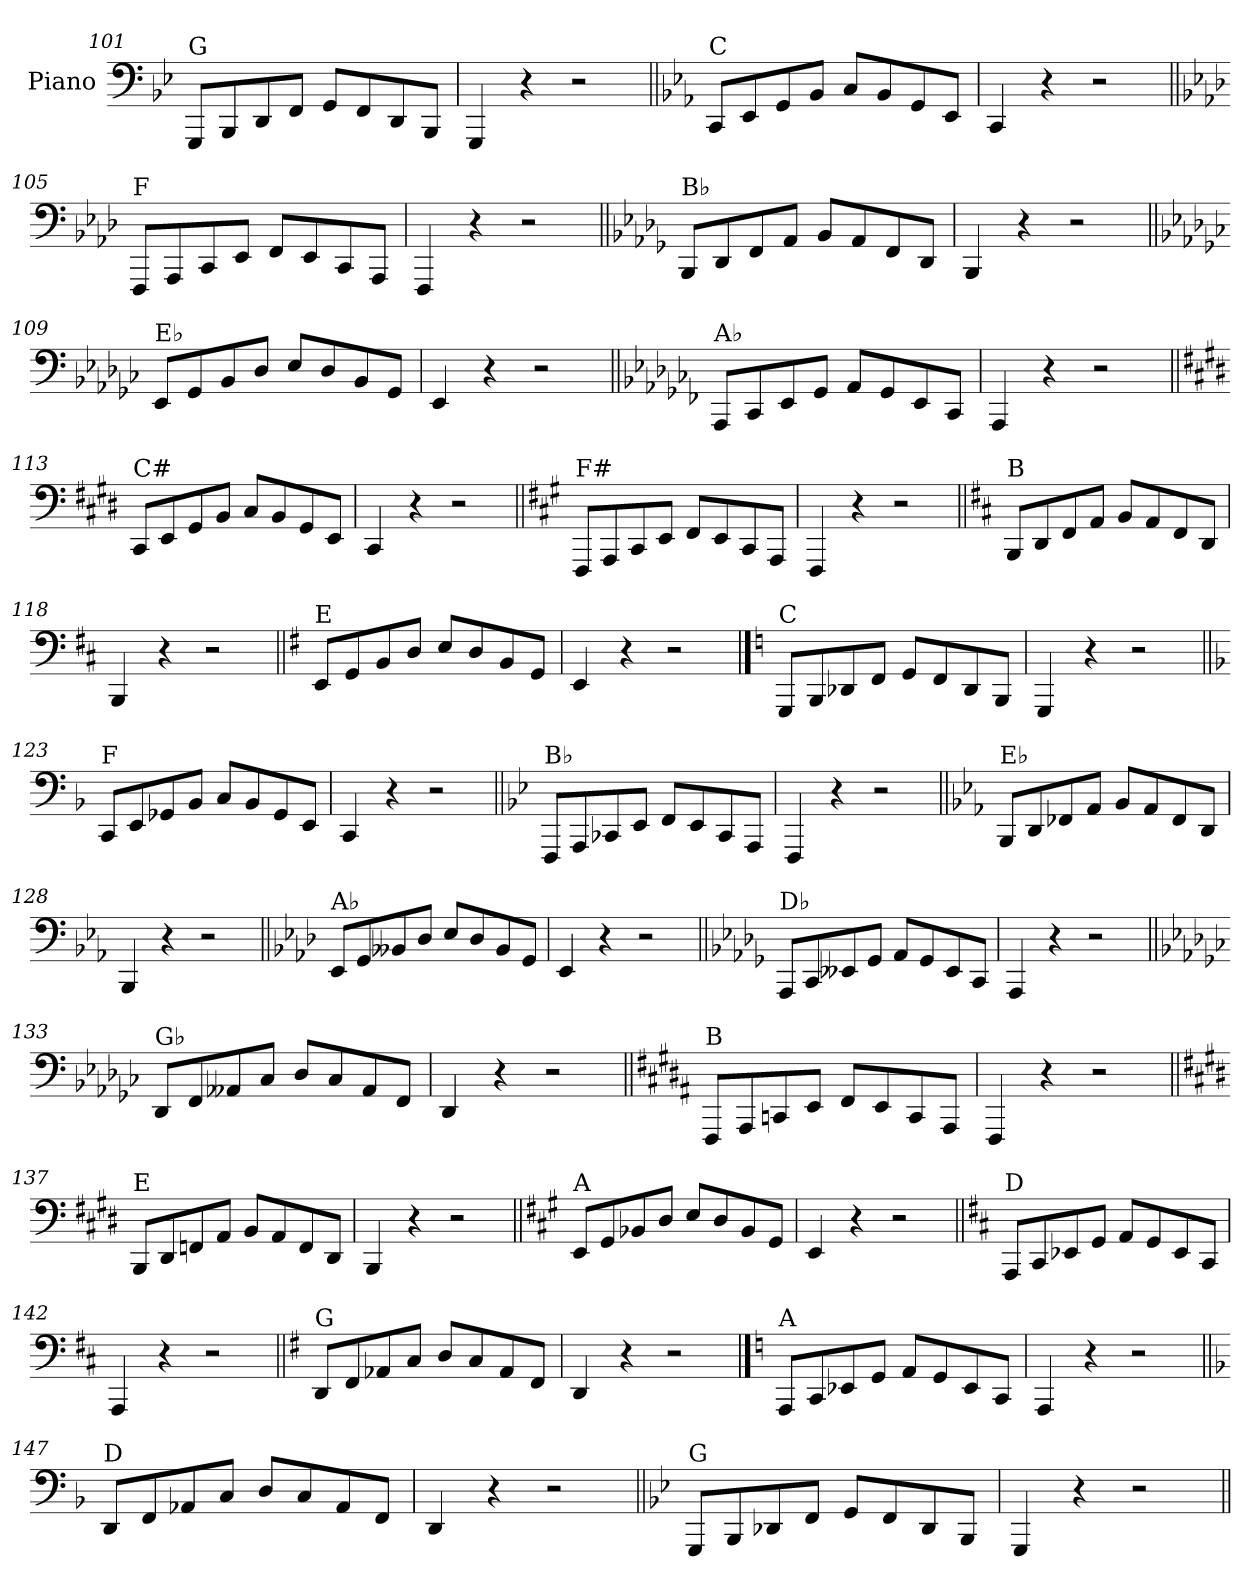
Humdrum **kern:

**kern
*part1
*staff1
*I"Piano
*I'Pno.
*clefF4
*k[b-e-]
=101
!LO:TX:a:t=G
8GGG/L
8BBB-/
8DD/
8FF/J
8GG/L
8FF/
8DD/
8BBB-/J
=102
4GGG/
4r
2r
!!LO:LB:g=z
=103||
*k[b-e-a-]
!LO:TX:a:t=C
8CC/L
8EE-/
8GG/
8BB-/J
8C/L
8BB-/
8GG/
8EE-/J
=104
4CC/
4r
2r
=105||
*k[b-e-a-d-]
!LO:TX:a:t=F
8FFF/L
8AAA-/
8CC/
8EE-/J
8FF/L
8EE-/
8CC/
8AAA-/J
=106
4FFF/
4r
2r
=107||
*k[b-e-a-d-g-]
!LO:TX:a:t=B♭
8BBB-/L
8DD-/
8FF/
8AA-/J
8BB-/L
8AA-/
8FF/
8DD-/J
=108
4BBB-/
4r
2r
!!LO:LB:g=z
=109||
*k[b-e-a-d-g-c-]
!LO:TX:a:t=E♭
8EE-/L
8GG-/
8BB-/
8D-/J
8E-/L
8D-/
8BB-/
8GG-/J
=110
4EE-/
4r
2r
=111||
*k[b-e-a-d-g-c-f-]
!LO:TX:a:t=A♭
8AAA-/L
8CC-/
8EE-/
8GG-/J
8AA-/L
8GG-/
8EE-/
8CC-/J
=112
4AAA-/
4r
2r
=113||
*k[f#c#g#d#]
!LO:TX:a:t=C#
8CC#/L
8EE/
8GG#/
8BB/J
8C#/L
8BB/
8GG#/
8EE/J
=114
4CC#/
4r
2r
!!LO:LB:g=z
=115||
*k[f#c#g#]
!LO:TX:a:t=F#
8FFF#/L
8AAA/
8CC#/
8EE/J
8FF#/L
8EE/
8CC#/
8AAA/J
=116
4FFF#/
4r
2r
=117||
*k[f#c#]
!LO:TX:a:t=B
8BBB/L
8DD/
8FF#/
8AA/J
8BB/L
8AA/
8FF#/
8DD/J
=118
4BBB/
4r
2r
=119||
*k[f#]
!LO:TX:a:t=E
8EE/L
8GG/
8BB/
8D/J
8E/L
8D/
8BB/
8GG/J
=120
4EE/
4r
2r
!!LO:LB:g=z
==121
*k[]
!LO:TX:a:t=C
8GGG/L
8BBB/
8DD-X/
8FF/J
8GG/L
8FF/
8DD-/
8BBB/J
=122
4GGG/
4r
2r
=123||
*k[b-]
!LO:TX:a:t=F
8CC/L
8EE/
8GG-X/
8BB-/J
8C/L
8BB-/
8GG-/
8EE/J
=124
4CC/
4r
2r
=125||
*k[b-e-]
!LO:TX:a:t=B♭
8FFF/L
8AAA/
8CC-X/
8EE-/J
8FF/L
8EE-/
8CC-/
8AAA/J
=126
4FFF/
4r
2r
!!LO:LB:g=z
=127||
*k[b-e-a-]
!LO:TX:a:t=E♭
8BBB-/L
8DD/
8FF-X/
8AA-/J
8BB-/L
8AA-/
8FF-/
8DD/J
=128
4BBB-/
4r
2r
=129||
*k[b-e-a-d-]
!LO:TX:a:t=A♭
8EE-/L
8GG/
8BB--X/
8D-/J
8E-/L
8D-/
8BB--/
8GG/J
=130
4EE-/
4r
2r
=131||
*k[b-e-a-d-g-]
!LO:TX:a:t=D♭
8AAA-/L
8CC/
8EE--X/
8GG-/J
8AA-/L
8GG-/
8EE--/
8CC/J
=132
4AAA-/
4r
2r
!!LO:LB:g=z
=133||
*k[b-e-a-d-g-c-]
!LO:TX:a:t=G♭
8DD-/L
8FF/
8AA--X/
8C-/J
8D-/L
8C-/
8AA--/
8FF/J
=134
4DD-/
4r
2r
=135||
*k[f#c#g#d#a#]
!LO:TX:a:t=B
8FFF#/L
8AAA#/
8CCn/
8EE/J
8FF#/L
8EE/
8CC/
8AAA#/J
=136
4FFF#/
4r
2r
=137||
*k[f#c#g#d#]
!LO:TX:a:t=E
8BBB/L
8DD#/
8FFn/
8AA/J
8BB/L
8AA/
8FF/
8DD#/J
=138
4BBB/
4r
2r
!!LO:LB:g=z
=139||
*k[f#c#g#]
!LO:TX:a:t=A
8EE/L
8GG#/
8BB-X/
8D/J
8E/L
8D/
8BB-/
8GG#/J
=140
4EE/
4r
2r
=141||
*k[f#c#]
!LO:TX:a:t=D
8AAA/L
8CC#/
8EE-X/
8GG/J
8AA/L
8GG/
8EE-/
8CC#/J
=142
4AAA/
4r
2r
=143||
*k[f#]
!LO:TX:a:t=G
8DD/L
8FF#/
8AA-X/
8C/J
8D/L
8C/
8AA-/
8FF#/J
=144
4DD/
4r
2r
!!LO:PB:g=z
==145
*k[]
!LO:TX:a:t=A
8AAA/L
8CC/
8EE-X/
8GG/J
8AA/L
8GG/
8EE-/
8CC/J
=146
4AAA/
4r
2r
=147||
*k[b-]
!LO:TX:a:t=D
8DD/L
8FF/
8AA-X/
8C/J
8D/L
8C/
8AA-/
8FF/J
=148
4DD/
4r
2r
=149||
*k[b-e-]
!LO:TX:a:t=G
8GGG/L
8BBB-/
8DD-X/
8FF/J
8GG/L
8FF/
8DD-/
8BBB-/J
=150
4GGG/
4r
2r
=||
*-
